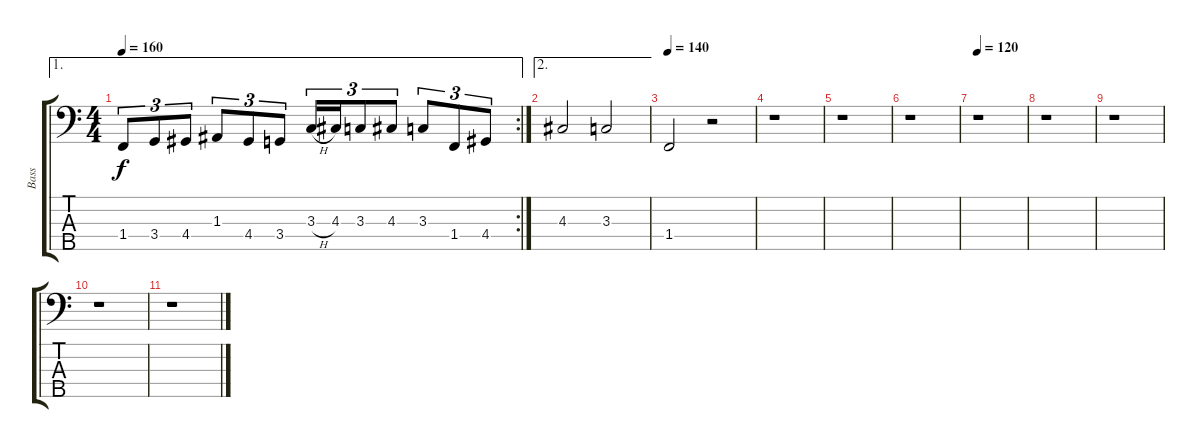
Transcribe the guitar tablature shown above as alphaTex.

\track ("Bass" "Bass") {instrument electricbassfinger}
\staff {score tabs}
\tuning (G2 D2 A1 E1 B0) {hide}
\ae 1
\rc 2
\ts (4 4)
\tempo 160
\clef f4
\ks c
1.4.8{tu (3 2) dy f} 3.4.8{tu (3 2)} 4.4.8{tu (3 2)} 1.3.8{tu (3 2)} 4.4.8{tu (3 2)} 3.4.8{tu (3 2)} 3.3{h}.16{tu (3 2)} 4.3.16{tu (3 2)} 3.3.8{tu (3 2)} 4.3.8{tu (3 2)} 3.3.8{tu (3 2)} 1.4.8{tu (3 2)} 4.4.8{tu (3 2)} |
\ae 2
4.3.2 3.3.2 |
\tempo 140
1.4.2 r.2 |
r.1 |
r.1 |
r.1 |
\tempo 120
r.1 |
r.1 |
r.1 |
r.1 |
r.1
